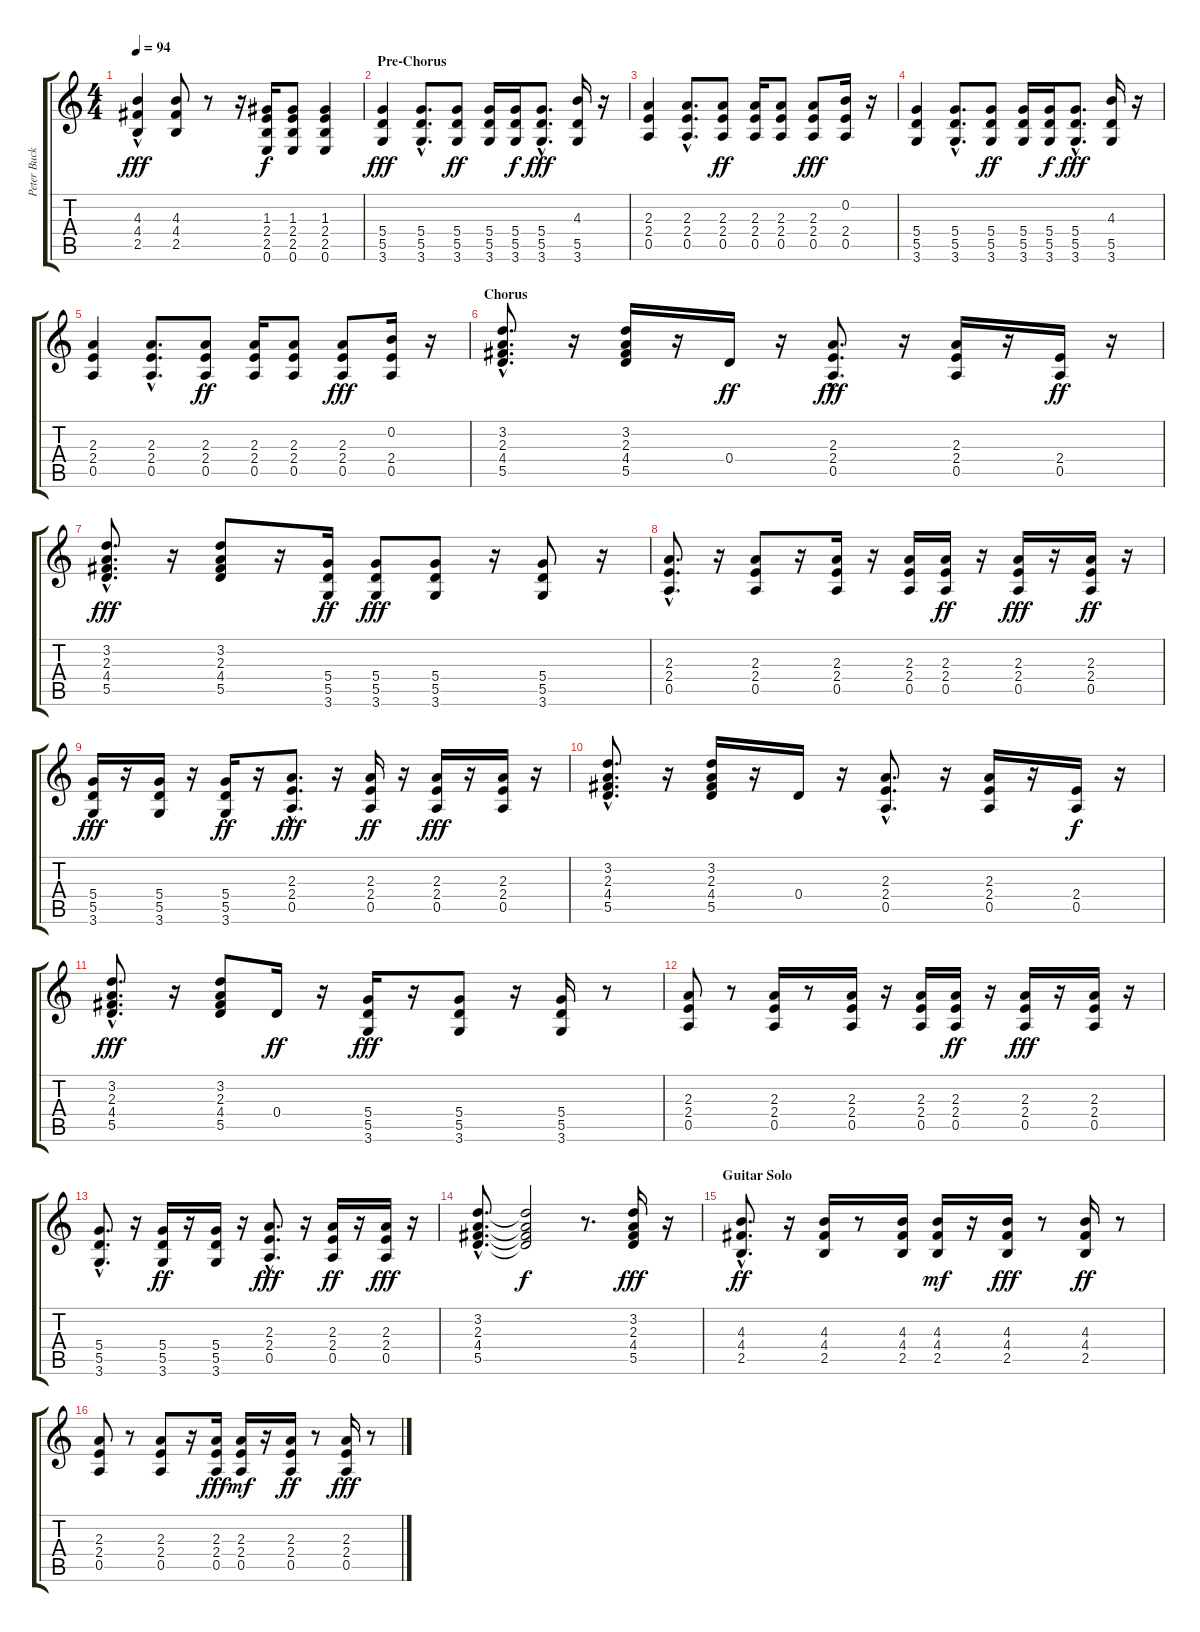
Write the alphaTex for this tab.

\track ("Peter Buck (Rhythm Guitar)" "Peter Buck") {instrument distortionguitar}
\staff {score tabs}
\tuning (E4 B3 G3 D3 A2 E2) {hide}
\ts (4 4)
\tempo 94
\clef g2
\ks c
(4.3{hac} 4.4{hac} 2.5).4{dy fff} (4.3 4.4 2.5).8 r.8 r.16 (1.3 2.4 2.5 0.6).16{dy f} (1.3 2.4 2.5 0.6).8 (1.3 2.4 2.5 0.6).4 |
\section ("" "Pre-Chorus")
(5.4 5.5 3.6).4{dy fff} (5.4{hac} 5.5{hac} 3.6{hac}).8{d} (5.4 5.5 3.6).8{dy ff} (5.4 5.5 3.6).16 (5.4 5.5 3.6).16{dy f} (5.4{hac} 5.5{hac} 3.6{hac}).8{d dy fff} (4.3 5.5 3.6).16 r.16 |
(2.3 2.4 0.5).4 (2.3{hac} 2.4{hac} 0.5{hac}).8{d} (2.3 2.4 0.5).8{dy ff} (2.3 2.4 0.5).16 (2.3 2.4 0.5).8 (2.3 2.4 0.5).8{dy fff} (0.2 2.4 0.5).16 r.16 |
(5.4 5.5 3.6).4 (5.4{hac} 5.5{hac} 3.6{hac}).8{d} (5.4 5.5 3.6).8{dy ff} (5.4 5.5 3.6).16 (5.4 5.5 3.6).16{dy f} (5.4{hac} 5.5{hac} 3.6{hac}).8{d dy fff} (4.3 5.5 3.6).16 r.16 |
(2.3 2.4 0.5).4 (2.3{hac} 2.4{hac} 0.5{hac}).8{d} (2.3 2.4 0.5).8{dy ff} (2.3 2.4 0.5).16 (2.3 2.4 0.5).8 (2.3 2.4 0.5).8{dy fff} (0.2 2.4 0.5).16 r.16 |
\section ("" "Chorus")
(3.2 2.3 4.4 5.5{hac}).8{d} r.16 (3.2 2.3 4.4 5.5).16 r.16 0.4.16{dy ff} r.16 (2.3 2.4{hac} 0.5{hac}).8{d dy fff} r.16 (2.3 2.4 0.5).16 r.16 (2.4 0.5).16{dy ff} r.16 |
(3.2{hac} 2.3{hac} 4.4{hac} 5.5{hac}).8{d dy fff} r.16 (3.2 2.3 4.4 5.5).8 r.16 (5.4 5.5 3.6).16{dy ff} (5.4 5.5 3.6).8{dy fff} (5.4 5.5 3.6).8 r.16 (5.4 5.5 3.6).8 r.16 |
(2.3{hac} 2.4{hac} 0.5{hac}).8{d} r.16 (2.3 2.4 0.5).8 r.16 (2.3 2.4 0.5).16 r.16 (2.3 2.4 0.5).16 (2.3 2.4 0.5).16{dy ff} r.16 (2.3 2.4 0.5).16{dy fff} r.16 (2.3 2.4 0.5).16{dy ff} r.16 |
(5.4 5.5 3.6).16{dy fff} r.16 (5.4 5.5 3.6).16 r.16 (5.4 5.5 3.6).16{dy ff} r.16 (2.3{hac} 2.4{hac} 0.5{hac}).8{d dy fff} r.16 (2.3 2.4 0.5).16{dy ff} r.16 (2.3 2.4 0.5).16{dy fff} r.16 (2.3 2.4 0.5).16 r.16 |
(3.2 2.3{hac} 4.4{hac} 5.5{hac}).8{d} r.16 (3.2 2.3 4.4 5.5).16 r.16 0.4.16 r.16 (2.3 2.4{hac} 0.5).8{d} r.16 (2.3 2.4 0.5).16 r.16 (2.4 0.5).16{dy f} r.16 |
(3.2{hac} 2.3{hac} 4.4{hac} 5.5{hac}).8{d dy fff} r.16 (3.2 2.3 4.4 5.5).8 0.4.16{dy ff} r.16 (5.4 5.5 3.6).16{dy fff} r.16 (5.4 5.5 3.6).8 r.16 (5.4 5.5 3.6).16 r.8 |
(2.3 2.4 0.5).8 r.8 (2.3 2.4 0.5).16 r.8 (2.3 2.4 0.5).16 r.16 (2.3 2.4 0.5).16 (2.3 2.4 0.5).16{dy ff} r.16 (2.3 2.4 0.5).16{dy fff} r.16 (2.3 2.4 0.5).16 r.16 |
(5.4{hac} 5.5{hac} 3.6{hac}).8{d} r.16 (5.4 5.5 3.6).16{dy ff} r.16 (5.4 5.5 3.6).16 r.16 (2.3{hac} 2.4{hac} 0.5).8{d dy fff} r.16 (2.3 2.4 0.5).16{dy ff} r.16 (2.3 2.4 0.5).16{dy fff} r.16 |
(3.2{hac} 2.3{hac} 4.4{hac} 5.5{hac}).8{d} (3.2{t} 2.3{t} 4.4{t} 5.5{t}).2{dy f} r.8{d} (3.2 2.3 4.4 5.5).16{dy fff} r.16 |
\section ("" "Guitar Solo")
(4.3 4.4{hac} 2.5{hac}).8{d dy ff} r.16 (4.3 4.4 2.5).16 r.8 (4.3 4.4 2.5).16 (4.3 4.4 2.5).16{dy mf} r.16 (4.3 4.4 2.5).16{dy fff} r.8 (4.3 4.4 2.5).16{dy ff} r.8 |
(2.3 2.4 0.5).8 r.8 (2.3 2.4 0.5).8 r.16 (2.3 2.4 0.5).16{dy fff} (2.3 2.4 0.5).16{dy mf} r.16 (2.3 2.4 0.5).16{dy ff} r.8 (2.3 2.4 0.5).16{dy fff} r.8
